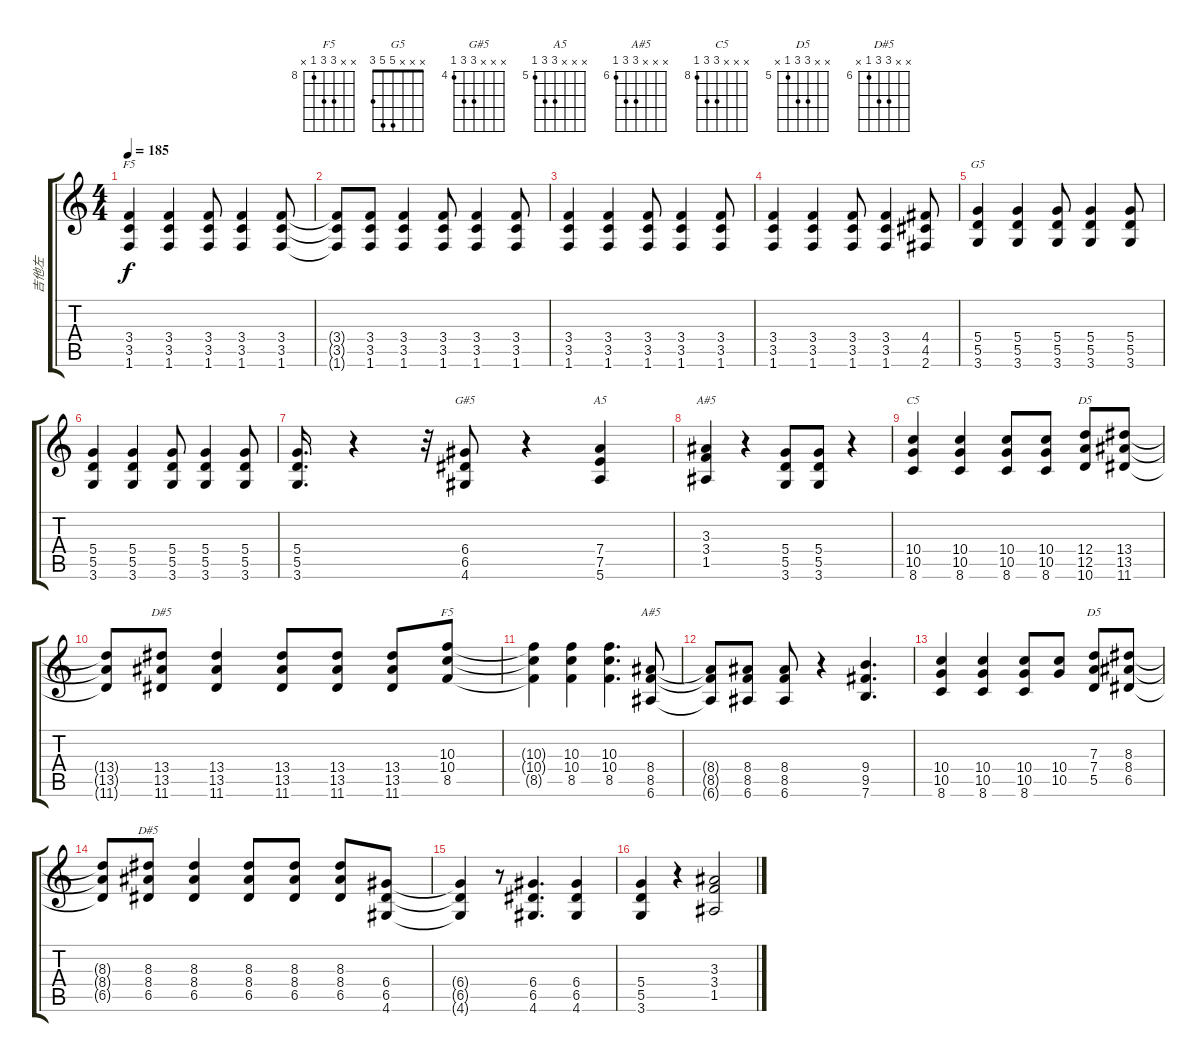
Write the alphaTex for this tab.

\track ("吉他左" "吉他左") {instrument distortionguitar}
\staff {score tabs}
\tuning (E4 B3 G3 D3 A2 E2) {hide}
\chord ("F5" x x x 3 3 1)
\chord ("G5" x x x 5 5 3)
\chord ("G#5" x x x 6 6 4) {firstfret 4}
\chord ("A5" x x x 7 7 5) {firstfret 5}
\chord ("A#5" x x 3 3 1 x)
\chord ("C5" x x x 10 10 8) {firstfret 8}
\chord ("D5" x x x 12 12 10) {firstfret 10}
\chord ("D#5" x x x 13 13 11) {firstfret 11}
\chord ("F5" x x 10 10 8 x) {firstfret 8}
\chord ("A#5" x x x 8 8 6) {firstfret 6}
\chord ("D5" x x 7 7 5 x) {firstfret 5}
\chord ("D#5" x x 8 8 6 x) {firstfret 6}
\ts (4 4)
\tempo 185
\clef g2
\ks c
(3.4 3.5 1.6).4{ch "F5" dy f} (3.4 3.5 1.6).4 (3.4 3.5 1.6).8 (3.4 3.5 1.6).4 (3.4 3.5 1.6).8 |
(3.4{t} 3.5{t} 1.6{t}).8 (3.4 3.5 1.6).8 (3.4 3.5 1.6).4 (3.4 3.5 1.6).8 (3.4 3.5 1.6).4 (3.4 3.5 1.6).8 |
(3.4 3.5 1.6).4 (3.4 3.5 1.6).4 (3.4 3.5 1.6).8 (3.4 3.5 1.6).4 (3.4 3.5 1.6).8 |
(3.4 3.5 1.6).4 (3.4 3.5 1.6).4 (3.4 3.5 1.6).8 (3.4 3.5 1.6).4 (4.4 4.5 2.6).8 |
(5.4 5.5 3.6).4{ch "G5"} (5.4 5.5 3.6).4 (5.4 5.5 3.6).8 (5.4 5.5 3.6).4 (5.4 5.5 3.6).8 |
(5.4 5.5 3.6).4 (5.4 5.5 3.6).4 (5.4 5.5 3.6).8 (5.4 5.5 3.6).4 (5.4 5.5 3.6).8 |
(5.4 5.5 3.6).16{d} r.4 r.32 (6.4 6.5 4.6).8{ch "G#5"} r.4 (7.4 7.5 5.6).4{ch "A5"} |
(3.3 3.4 1.5).4{ch "A#5"} r.4 (5.4 5.5 3.6).8 (5.4 5.5 3.6).8 r.4 |
(10.4 10.5 8.6).4{ch "C5"} (10.4 10.5 8.6).4 (10.4 10.5 8.6).8 (10.4 10.5 8.6).8 (12.4 12.5 10.6).8{ch "D5"} (13.4 13.5 11.6).8 |
(13.4{t} 13.5{t} 11.6{t}).8 (13.4 13.5 11.6).8{ch "D#5"} (13.4 13.5 11.6).4 (13.4 13.5 11.6).8 (13.4 13.5 11.6).8 (13.4 13.5 11.6).8 (10.3 10.4 8.5).8{ch "F5"} |
(10.3{t} 10.4{t} 8.5{t}).4 (10.3 10.4 8.5).4 (10.3 10.4 8.5).4{d} (8.4 8.5 6.6).8{ch "A#5"} |
(8.4{t} 8.5{t} 6.6{t}).8 (8.4 8.5 6.6).8 (8.4 8.5 6.6).8 r.4 (9.4 9.5 7.6).4{d} |
(10.4 10.5 8.6).4 (10.4 10.5 8.6).4 (10.4 10.5 8.6).8 (10.4 10.5).8 (7.3 7.4 5.5).8{ch "D5"} (8.3 8.4 6.5).8 |
(8.3{t} 8.4{t} 6.5{t}).8 (8.3 8.4 6.5).8{ch "D#5"} (8.3 8.4 6.5).4 (8.3 8.4 6.5).8 (8.3 8.4 6.5).8 (8.3 8.4 6.5).8 (6.4 6.5 4.6).8 |
(6.4{t} 6.5{t} 4.6{t}).4 r.8 (6.4 6.5 4.6).4{d} (6.4 6.5 4.6).4 |
(5.4 5.5 3.6).4 r.4 (3.3 3.4 1.5).2
